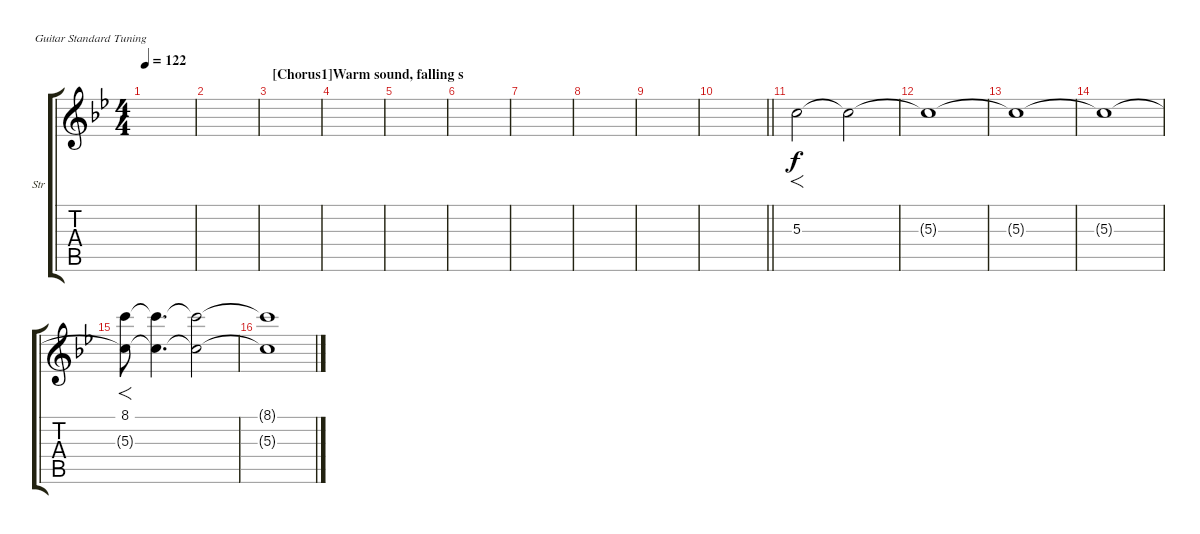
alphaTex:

\defaultSystemsLayout 4
\bracketExtendMode groupsimilarinstruments
\firstSystemTrackNameOrientation horizontal
\otherSystemsTrackNameOrientation horizontal
\track ("Strings" "Str") {instrument electricguitarclean}
\staff {score tabs}
\tuning (E4 B3 G3 D3 A2 E2)
\ts (4 4)
\tempo 122
\clef g2
\scale
0.333333
\ks bb
|
\scale
0.333333 |
\section ("" "[Chorus1]Warm sound, falling s")
\scale
0.333333 |
\scale
0.333333 |
\scale
0.333333 |
\scale
0.333333 |
\scale
0.333333 |
\scale
0.333333 |
\scale
0.333333 |
\scale
0.333333
\barLineRight lightlight
|
\scale
0.333333 5.3.2{f} 5.3{t}.2 |
\scale
0.333333 5.3{t}.1 |
\scale
0.333333 5.3{t}.1 |
\scale
0.333333 5.3{t}.1 |
\scale
0.333333 (5.3{t} 8.1).8{f} (8.1{t} 5.3{t}).4{d} (8.1{t} 5.3{t}).2 |
\scale
0.333333 (5.3{t} 8.1{t}).1
